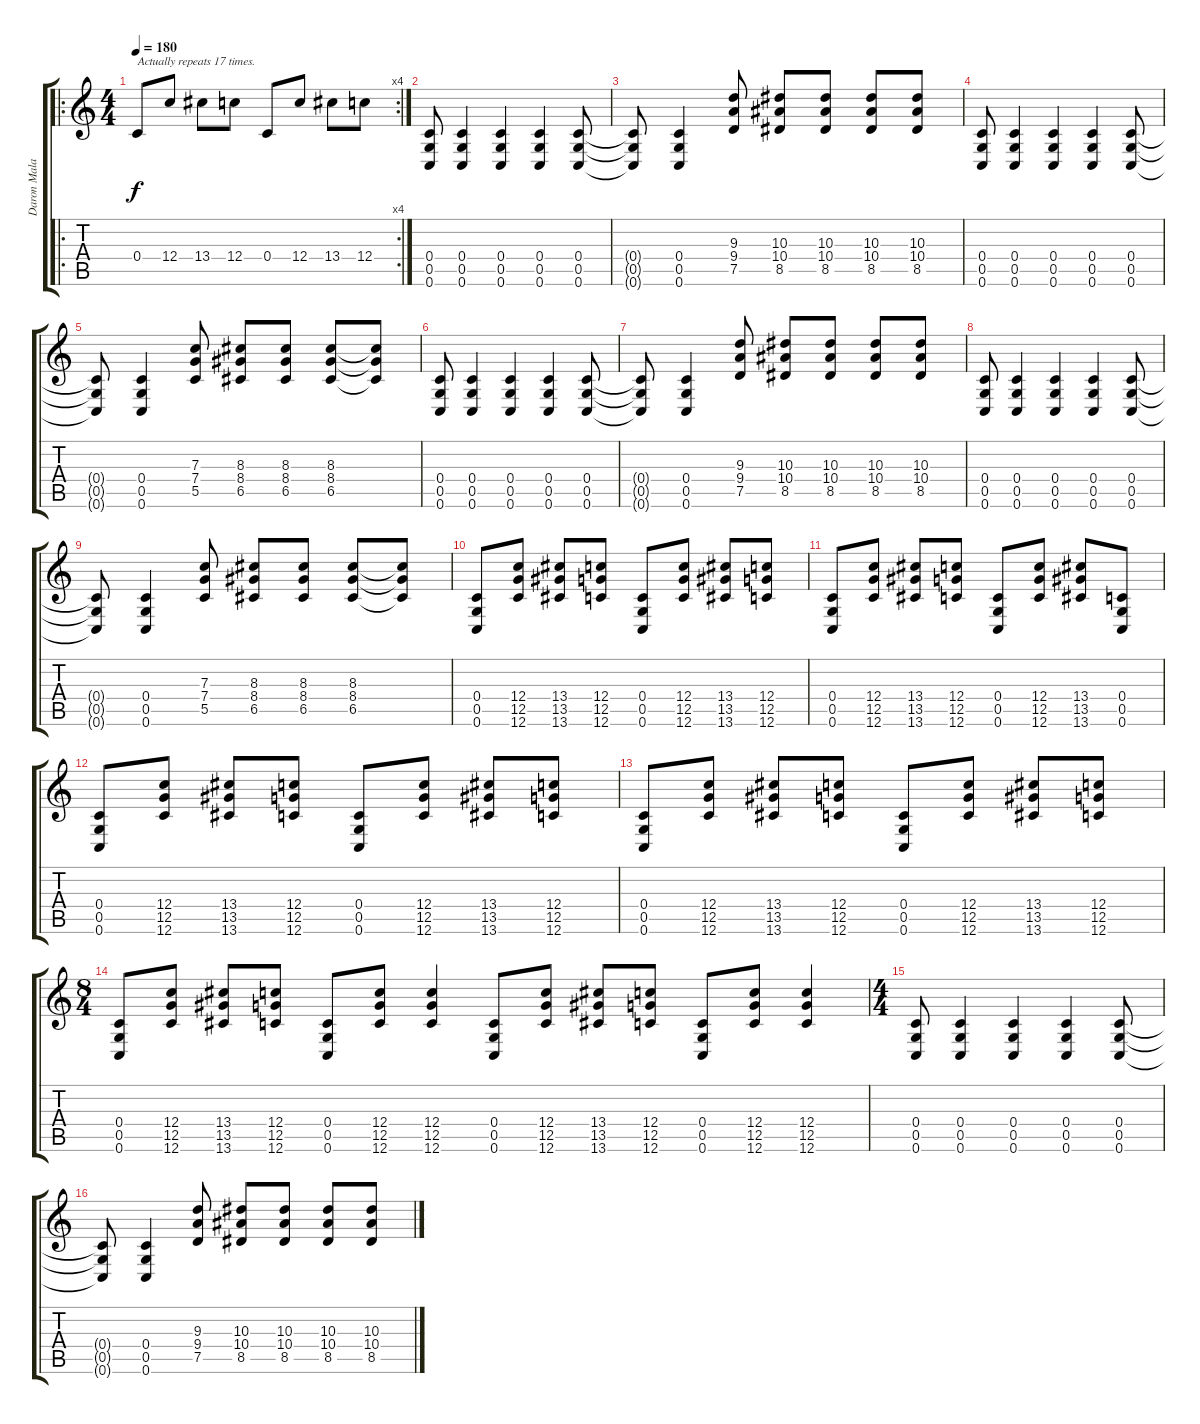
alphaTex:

\track ("Daron Malakian" "Daron Mala") {instrument distortionguitar}
\staff {score tabs}
\tuning (D4 A3 F3 C3 G2 C2) {hide}
\ro
\rc 4
\ts (4 4)
\tempo 180
\clef g2
\ks c
0.4.8{txt "Actually repeats 17 times." dy f instrument distortionguitar} 12.4.8 13.4.8 12.4.8 0.4.8 12.4.8 13.4.8 12.4.8 |
(0.4 0.5 0.6).8 (0.4 0.5 0.6).4 (0.4 0.5 0.6).4 (0.4 0.5 0.6).4 (0.4 0.5 0.6).8 |
(0.4{t} 0.5{t} 0.6{t}).8 (0.4 0.5 0.6).4 (9.3 9.4 7.5).8 (10.3 10.4 8.5).8 (10.3 10.4 8.5).8 (10.3 10.4 8.5).8 (10.3 10.4 8.5).8 |
(0.4 0.5 0.6).8 (0.4 0.5 0.6).4 (0.4 0.5 0.6).4 (0.4 0.5 0.6).4 (0.4 0.5 0.6).8 |
(0.4{t} 0.5{t} 0.6{t}).8 (0.4 0.5 0.6).4 (7.3 7.4 5.5).8 (8.3 8.4 6.5).8 (8.3 8.4 6.5).8 (8.3 8.4 6.5).8 (8.3{t} 8.4{t} 6.5{t}).8 |
(0.4 0.5 0.6).8 (0.4 0.5 0.6).4 (0.4 0.5 0.6).4 (0.4 0.5 0.6).4 (0.4 0.5 0.6).8 |
(0.4{t} 0.5{t} 0.6{t}).8 (0.4 0.5 0.6).4 (9.3 9.4 7.5).8 (10.3 10.4 8.5).8 (10.3 10.4 8.5).8 (10.3 10.4 8.5).8 (10.3 10.4 8.5).8 |
(0.4 0.5 0.6).8 (0.4 0.5 0.6).4 (0.4 0.5 0.6).4 (0.4 0.5 0.6).4 (0.4 0.5 0.6).8 |
(0.4{t} 0.5{t} 0.6{t}).8 (0.4 0.5 0.6).4 (7.3 7.4 5.5).8 (8.3 8.4 6.5).8 (8.3 8.4 6.5).8 (8.3 8.4 6.5).8 (8.3{t} 8.4{t} 6.5{t}).8 |
(0.4 0.5 0.6).8 (12.4 12.5 12.6).8 (13.4 13.5 13.6).8 (12.4 12.5 12.6).8 (0.4 0.5 0.6).8 (12.4 12.5 12.6).8 (13.4 13.5 13.6).8 (12.4 12.5 12.6).8 |
(0.4 0.5 0.6).8 (12.4 12.5 12.6).8 (13.4 13.5 13.6).8 (12.4 12.5 12.6).8 (0.4 0.5 0.6).8 (12.4 12.5 12.6).8 (13.4 13.5 13.6).8 (0.4 0.5 0.6).8 |
(0.4 0.5 0.6).8 (12.4 12.5 12.6).8 (13.4 13.5 13.6).8 (12.4 12.5 12.6).8 (0.4 0.5 0.6).8 (12.4 12.5 12.6).8 (13.4 13.5 13.6).8 (12.4 12.5 12.6).8 |
(0.4 0.5 0.6).8 (12.4 12.5 12.6).8 (13.4 13.5 13.6).8 (12.4 12.5 12.6).8 (0.4 0.5 0.6).8 (12.4 12.5 12.6).8 (13.4 13.5 13.6).8 (12.4 12.5 12.6).8 |
\ts (8 4)
(0.4 0.5 0.6).8 (12.4 12.5 12.6).8 (13.4 13.5 13.6).8 (12.4 12.5 12.6).8 (0.4 0.5 0.6).8 (12.4 12.5 12.6).8 (12.4 12.5 12.6).4 (0.4 0.5 0.6).8 (12.4 12.5 12.6).8 (13.4 13.5 13.6).8 (12.4 12.5 12.6).8 (0.4 0.5 0.6).8 (12.4 12.5 12.6).8 (12.4 12.5 12.6).4 |
\ts (4 4)
(0.4 0.5 0.6).8 (0.4 0.5 0.6).4 (0.4 0.5 0.6).4 (0.4 0.5 0.6).4 (0.4 0.5 0.6).8 |
(0.4{t} 0.5{t} 0.6{t}).8 (0.4 0.5 0.6).4 (9.3 9.4 7.5).8 (10.3 10.4 8.5).8 (10.3 10.4 8.5).8 (10.3 10.4 8.5).8 (10.3 10.4 8.5).8
